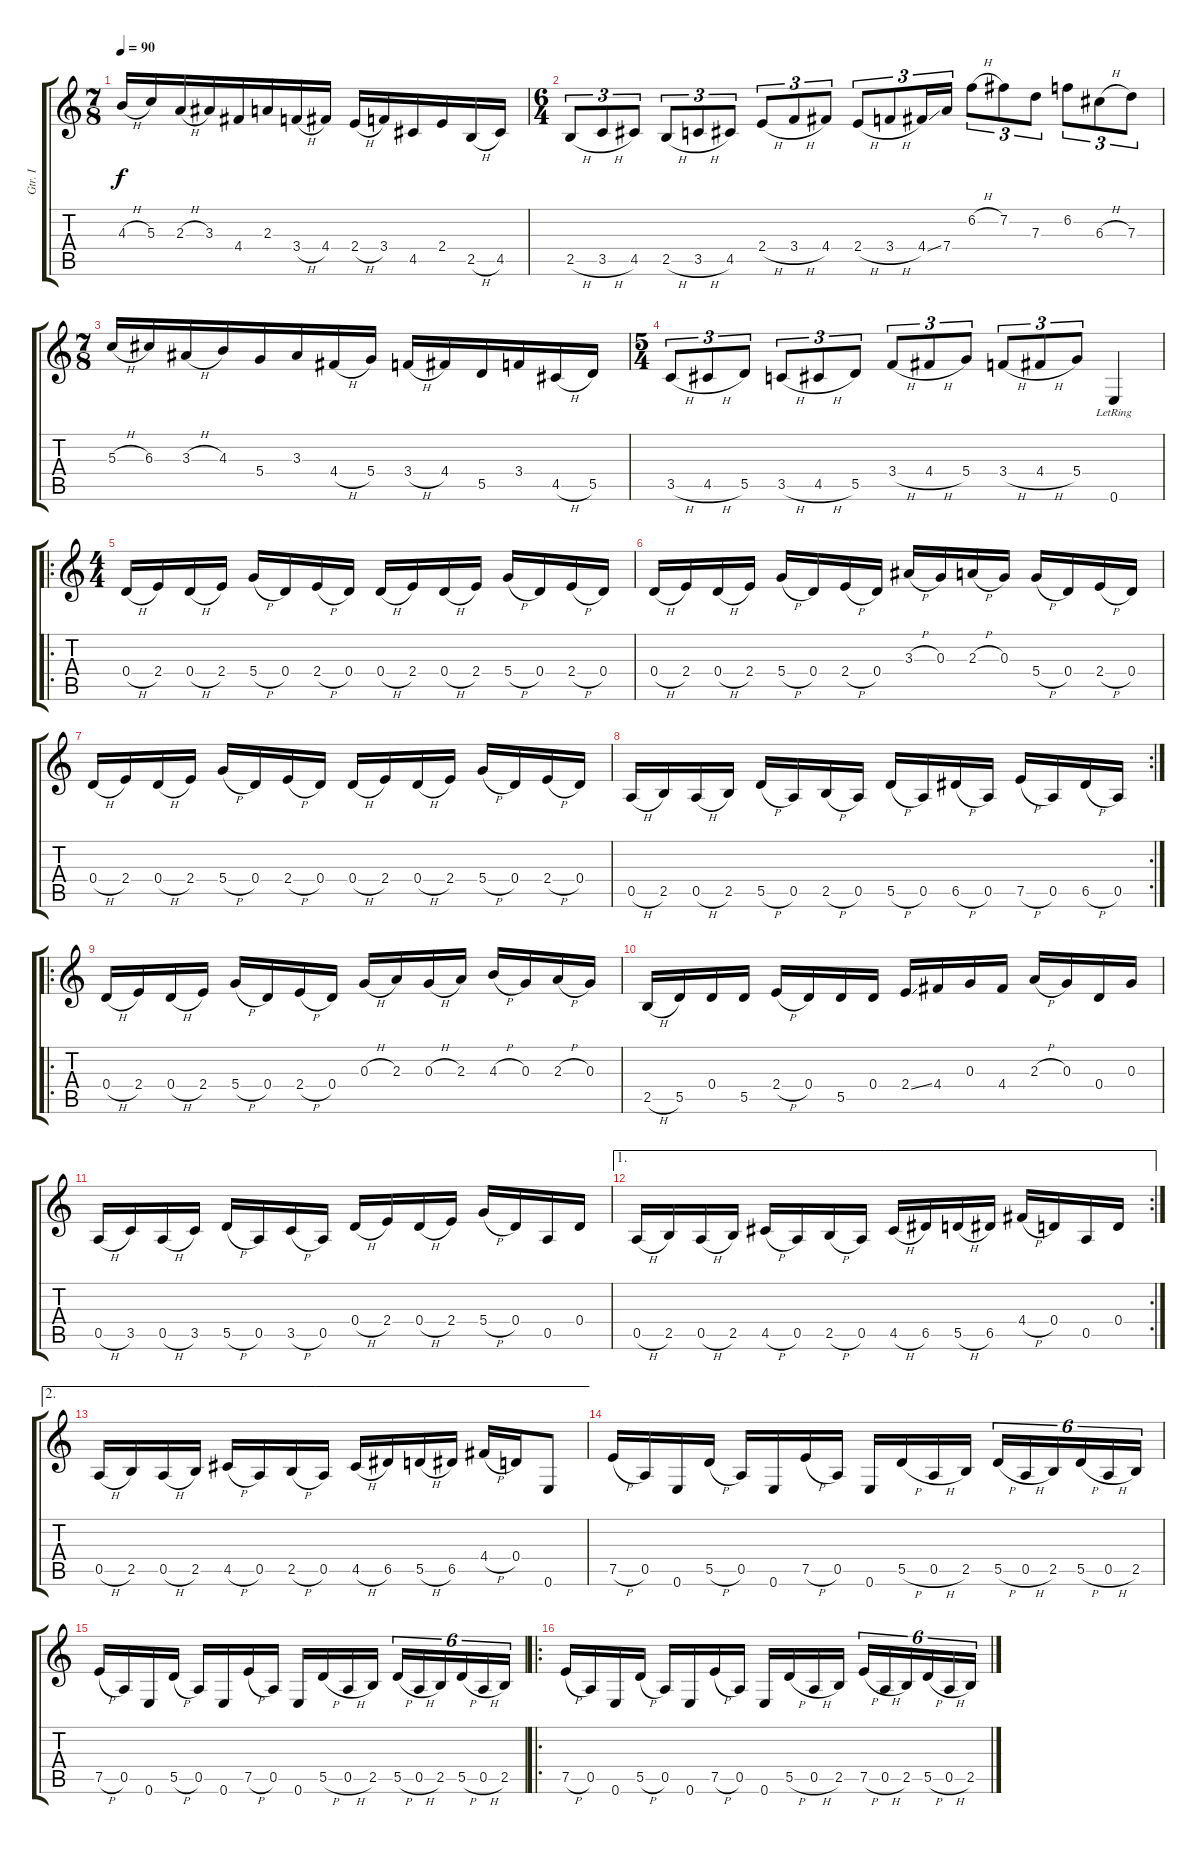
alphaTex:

\track ("Gtr. I" "Gtr. I") {instrument acousticguitarsteel}
\staff {score tabs}
\tuning (E4 B3 G3 D3 A2 E2) {hide}
\ts (7 8)
\tempo 90
\clef g2
\ks c
4.3{h}.16{dy f} 5.3.16 2.3{h}.16 3.3.16 4.4.16 2.3.16 3.4{h}.16 4.4.16 2.4{h}.16 3.4.16 4.5.16 2.4.16 2.5{h}.16 4.5.16 |
\ts (6 4)
2.5{h}.8{tu (3 2)} 3.5{h}.8{tu (3 2)} 4.5.8{tu (3 2)} 2.5{h}.8{tu (3 2)} 3.5{h}.8{tu (3 2)} 4.5.8{tu (3 2)} 2.4{h}.8{tu (3 2)} 3.4{h}.8{tu (3 2)} 4.4.8{tu (3 2)} 2.4{h}.8{tu (3 2)} 3.4{h}.8{tu (3 2)} 4.4{ss}.16{tu (3 2)} 7.4.16{tu (3 2)} 6.2{h}.8{tu (3 2)} 7.2.8{tu (3 2)} 7.3.8{tu (3 2)} 6.2.8{tu (3 2)} 6.3{h}.8{tu (3 2)} 7.3.8{tu (3 2)} |
\ts (7 8)
5.3{h}.16 6.3.16 3.3{h}.16 4.3.16 5.4.16 3.3.16 4.4{h}.16 5.4.16 3.4{h}.16 4.4.16 5.5.16 3.4.16 4.5{h}.16 5.5.16 |
\ts (5 4)
3.5{h}.8{tu (3 2)} 4.5{h}.8{tu (3 2)} 5.5.8{tu (3 2)} 3.5{h}.8{tu (3 2)} 4.5{h}.8{tu (3 2)} 5.5.8{tu (3 2)} 3.4{h}.8{tu (3 2)} 4.4{h}.8{tu (3 2)} 5.4.8{tu (3 2)} 3.4{h}.8{tu (3 2)} 4.4{h}.8{tu (3 2)} 5.4.8{tu (3 2)} 0.6{lr}.4 |
\ro
\ts (4 4)
0.4{h}.16 2.4.16 0.4{h}.16 2.4.16 5.4{h}.16 0.4.16 2.4{h}.16 0.4.16 0.4{h}.16 2.4.16 0.4{h}.16 2.4.16 5.4{h}.16 0.4.16 2.4{h}.16 0.4.16 |
0.4{h}.16 2.4.16 0.4{h}.16 2.4.16 5.4{h}.16 0.4.16 2.4{h}.16 0.4.16 3.3{h}.16 0.3.16 2.3{h}.16 0.3.16 5.4{h}.16 0.4.16 2.4{h}.16 0.4.16 |
0.4{h}.16 2.4.16 0.4{h}.16 2.4.16 5.4{h}.16 0.4.16 2.4{h}.16 0.4.16 0.4{h}.16 2.4.16 0.4{h}.16 2.4.16 5.4{h}.16 0.4.16 2.4{h}.16 0.4.16 |
\rc 2
0.5{h}.16 2.5.16 0.5{h}.16 2.5.16 5.5{h}.16 0.5.16 2.5{h}.16 0.5.16 5.5{h}.16 0.5.16 6.5{h}.16 0.5.16 7.5{h}.16 0.5.16 6.5{h}.16 0.5.16 |
\ro
0.4{h}.16 2.4.16 0.4{h}.16 2.4.16 5.4{h}.16 0.4.16 2.4{h}.16 0.4.16 0.3{h}.16 2.3.16 0.3{h}.16 2.3.16 4.3{h}.16 0.3.16 2.3{h}.16 0.3.16 |
2.5{h}.16 5.5.16 0.4.16 5.5.16 2.4{h}.16 0.4.16 5.5.16 0.4.16 2.4{ss}.16 4.4.16 0.3.16 4.4.16 2.3{h}.16 0.3.16 0.4.16 0.3.16 |
0.5{h}.16 3.5.16 0.5{h}.16 3.5.16 5.5{h}.16 0.5.16 3.5{h}.16 0.5.16 0.4{h}.16 2.4.16 0.4{h}.16 2.4.16 5.4{h}.16 0.4.16 0.5.16 0.4.16 |
\ae 1
\rc 2
0.5{h}.16 2.5.16 0.5{h}.16 2.5.16 4.5{h}.16 0.5.16 2.5{h}.16 0.5.16 4.5{h}.16 6.5.16 5.5{h}.16 6.5.16 4.4{h}.16 0.4.16 0.5.16 0.4.16 |
\ae 2
0.5{h}.16 2.5.16 0.5{h}.16 2.5.16 4.5{h}.16 0.5.16 2.5{h}.16 0.5.16 4.5{h}.16 6.5.16 5.5{h}.16 6.5.16 4.4{h}.16 0.4.16 0.6.8 |
7.5{h}.16 0.5.16 0.6.16 5.5{h}.16 0.5.16 0.6.16 7.5{h}.16 0.5.16 0.6.16 5.5{h}.16 0.5{h}.16 2.5.16 5.5{h}.16{tu (6 4)} 0.5{h}.16{tu (6 4)} 2.5.16{tu (6 4)} 5.5{h}.16{tu (6 4)} 0.5{h}.16{tu (6 4)} 2.5.16{tu (6 4)} |
7.5{h}.16 0.5.16 0.6.16 5.5{h}.16 0.5.16 0.6.16 7.5{h}.16 0.5.16 0.6.16 5.5{h}.16 0.5{h}.16 2.5.16 5.5{h}.16{tu (6 4)} 0.5{h}.16{tu (6 4)} 2.5.16{tu (6 4)} 5.5{h}.16{tu (6 4)} 0.5{h}.16{tu (6 4)} 2.5.16{tu (6 4)} |
\ro
7.5{h}.16 0.5.16 0.6.16 5.5{h}.16 0.5.16 0.6.16 7.5{h}.16 0.5.16 0.6.16 5.5{h}.16 0.5{h}.16 2.5.16 7.5{h}.16{tu (6 4)} 0.5{h}.16{tu (6 4)} 2.5.16{tu (6 4)} 5.5{h}.16{tu (6 4)} 0.5{h}.16{tu (6 4)} 2.5.16{tu (6 4)}
